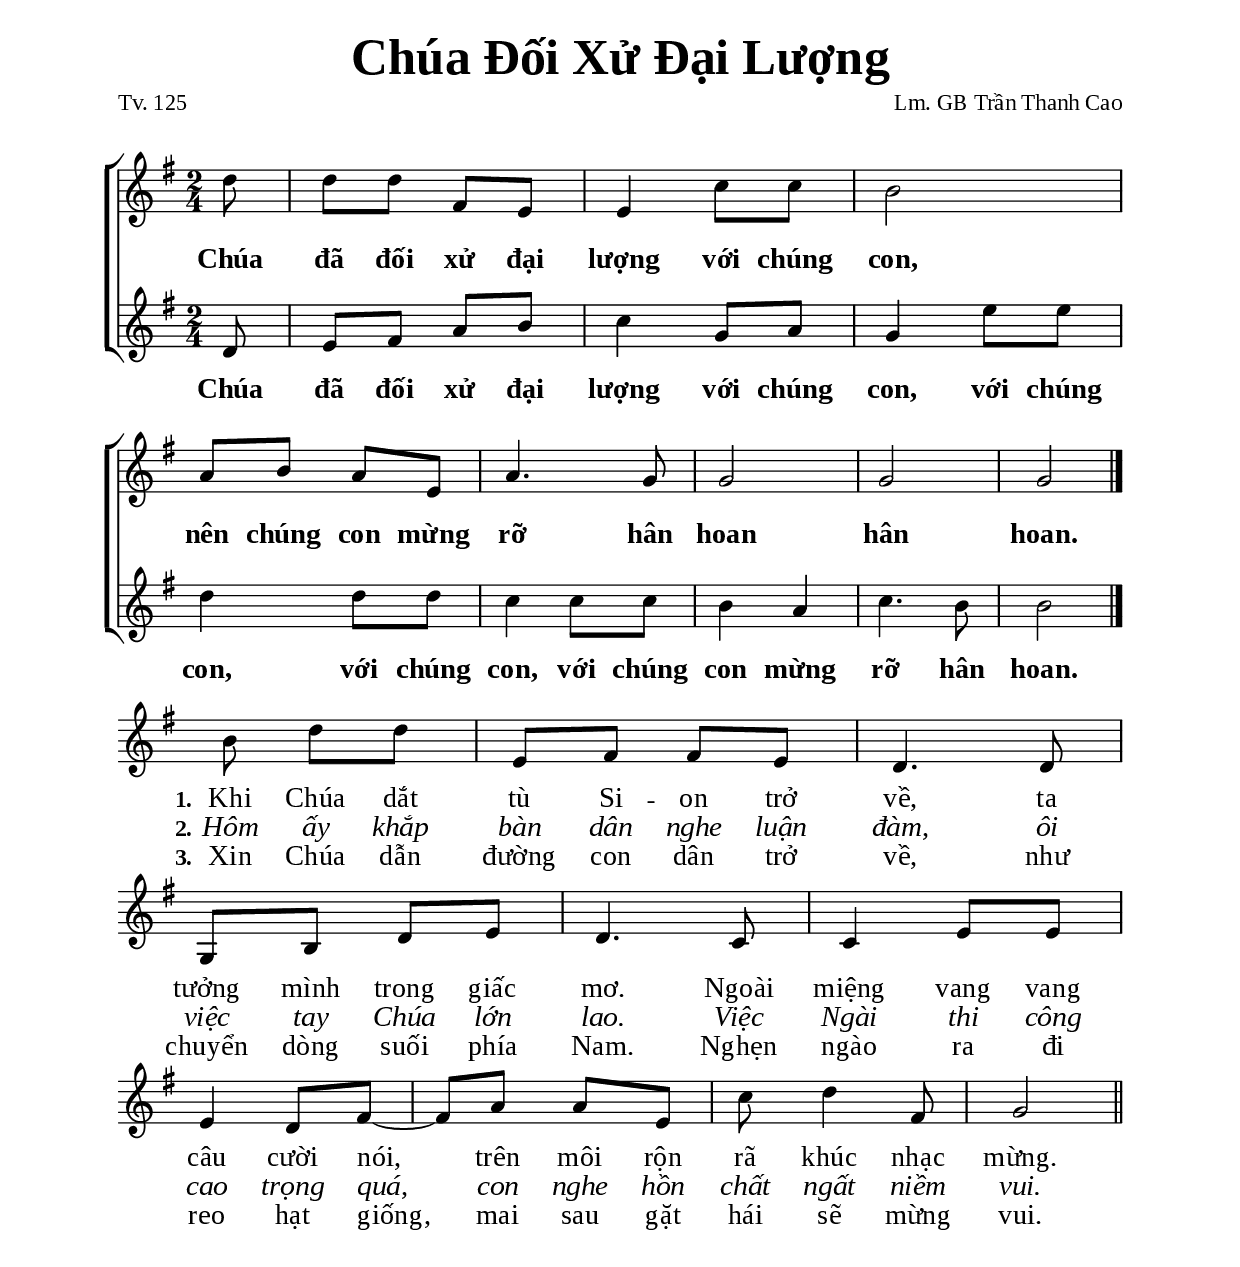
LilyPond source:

% Cài đặt chung
\version "2.22.1"
\include "english.ly"

\header {
  title = \markup { \fontsize #3 "Chúa Đối Xử Đại Lượng" }
  poet = "Tv. 125"
  composer = "Lm. GB Trần Thanh Cao"
  arranger = " "
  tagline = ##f
}

% Nhạc điệp khúc
nhacDiepKhucBas = \relative c' {
  \partial 8 d8 |
  e fs a b |
  c4 g8 a |
  g4 e'8 e |
  d4 d8 d |
  c4 c8 c |
  b4 a |
  c4. b8 |
  b2 \bar "|."
}

nhacDiepKhucSop = \relative c'' {
  \partial 8 d8 |
  d d fs, e |
  e4 c'8 c |
  b2 |
  a8 b a e |
  a4. g8 |
  g2 |
  g2 |
  g2 \bar "|."
}

% Nhạc phiên khúc
nhacPhienKhuc = \relative c'' {
  \partial 4. b8 d d |
  e, fs fs e |
  d4. d8 |
  g, b d e |
  d4. c8 |
  c4 e8 e |
  e4 d8 fs ~ |
  fs a a e |
  c' d4 fs,8 |
  g2 \bar "||"
}

% Lời điệp khúc
loiDiepKhucSop = \lyricmode {
  Chúa đã đối xử đại lượng với chúng con,
  nên chúng con mừng rỡ hân hoan hân hoan.
}

loiDiepKhucBas = \lyricmode {
  Chúa đã đối xử đại lượng với chúng con,
  với chúng con, với chúng con,
  với chúng con mừng rỡ hân hoan.
}

% Lời phiên khúc
loiPhienKhucMot = \lyricmode {
  \set stanza = #"1."
  Khi Chúa dắt tù Si -- on trở về,
  ta tưởng mình trong giấc mơ.
  Ngoài miệng vang vang câu cười nói,
  trên môi rộn rã khúc nhạc mừng.
}

loiPhienKhucHai = \lyricmode {
  \override Lyrics.LyricText.font-shape = #'italic
  \set stanza = #"2."
  Hôm ấy khắp bàn dân nghe luận đàm,
  ôi việc tay Chúa lớn lao.
  Việc Ngài thi công cao trọng quá,
  con nghe hồn chất ngất niềm vui.
}

loiPhienKhucBa = \lyricmode {
  \set stanza = #"3."
  Xin Chúa dẫn đường con dân trở về,
  như chuyển dòng suối phía Nam.
  Nghẹn ngào ra đi reo hạt giống,
  mai sau gặt hái sẽ mừng vui.
}

% Dàn trang
\paper {
  #(set-paper-size "a4")
  top-margin = 20\mm
  bottom-margin = 10\mm
  left-margin = 20\mm
  right-margin = 20\mm
  #(define fonts
    (make-pango-font-tree
      "Liberation Serif"
      "Liberation Serif"
      "Liberation Serif"
      (/ 20 20)))
  page-count = #1
  indent = #0
  system-system-spacing = #'((basic-distance . 14)
                             (minimum-distance . 14)
                             (padding . 1))
  score-system-spacing = #'((basic-distance . 13)
                             (minimum-distance . 13)
                             (padding . 1))
}

\score {
  \new ChoirStaff <<
    \new Staff \with {
        \consists "Merge_rests_engraver"
        \override VerticalAxisGroup.staff-staff-spacing = #'((basic-distance . 13))
      }
      <<
      \new Voice = beSop {
        \key g \major \time 2/4 \nhacDiepKhucSop
      }
      \new Lyrics \with {
          \override VerticalAxisGroup.
            nonstaff-relatedstaff-spacing.padding = #2.5
          \override VerticalAxisGroup.
            nonstaff-unrelatedstaff-spacing.padding = #1
        }
        \lyricsto beSop \loiDiepKhucSop
    >>
    \new Staff \with {
        \consists "Merge_rests_engraver"
    }
      <<
      \new Voice = beBas {
        \key g \major \time 2/4 \nhacDiepKhucBas
      }
      \new Lyrics \with {
          \override VerticalAxisGroup.
            nonstaff-relatedstaff-spacing.padding = #2
          \override VerticalAxisGroup.
            nonstaff-unrelatedstaff-spacing.padding = #1
        }
        \lyricsto beBas \loiDiepKhucBas
    >>
  >>
  \layout {
    \override Lyrics.LyricText.font-series = #'bold
    \override Lyrics.LyricText.font-size = #+2
    \override Lyrics.LyricSpace.minimum-distance = #1.6
    \override Score.BarNumber.break-visibility = ##(#f #f #f)
    \override Score.SpacingSpanner.uniform-stretching = ##t    
  }
}

\score {
  \new ChoirStaff <<
    \new Staff = phienKhuc \with {
        %\magnifyStaff #(magstep +1)
      }
      <<
      \new Voice = beSop {
        \key g \major \time 2/4 \nhacPhienKhuc
      }
    >>
    \new Lyrics \with {
          \override VerticalAxisGroup.
            nonstaff-relatedstaff-spacing.padding = #1.2
          \override VerticalAxisGroup.
            nonstaff-unrelatedstaff-spacing.padding = #1.5
        }
        \lyricsto beSop \loiPhienKhucMot
    \new Lyrics \lyricsto beSop \loiPhienKhucHai
    \new Lyrics \with {
          \override VerticalAxisGroup.
            nonstaff-relatedstaff-spacing.padding = #1.5
          \override VerticalAxisGroup.
            nonstaff-unrelatedstaff-spacing.padding = #1.5
        }
        \lyricsto beSop \loiPhienKhucBa
  >>
  \layout {
    \override Staff.TimeSignature.transparent = ##t
    \override Lyrics.LyricText.font-size = #+2
    \override Lyrics.LyricSpace.minimum-distance = #3.2
    \override Score.BarNumber.break-visibility = ##(#f #f #f)
    \override Score.SpacingSpanner.uniform-stretching = ##t
  } 
}
